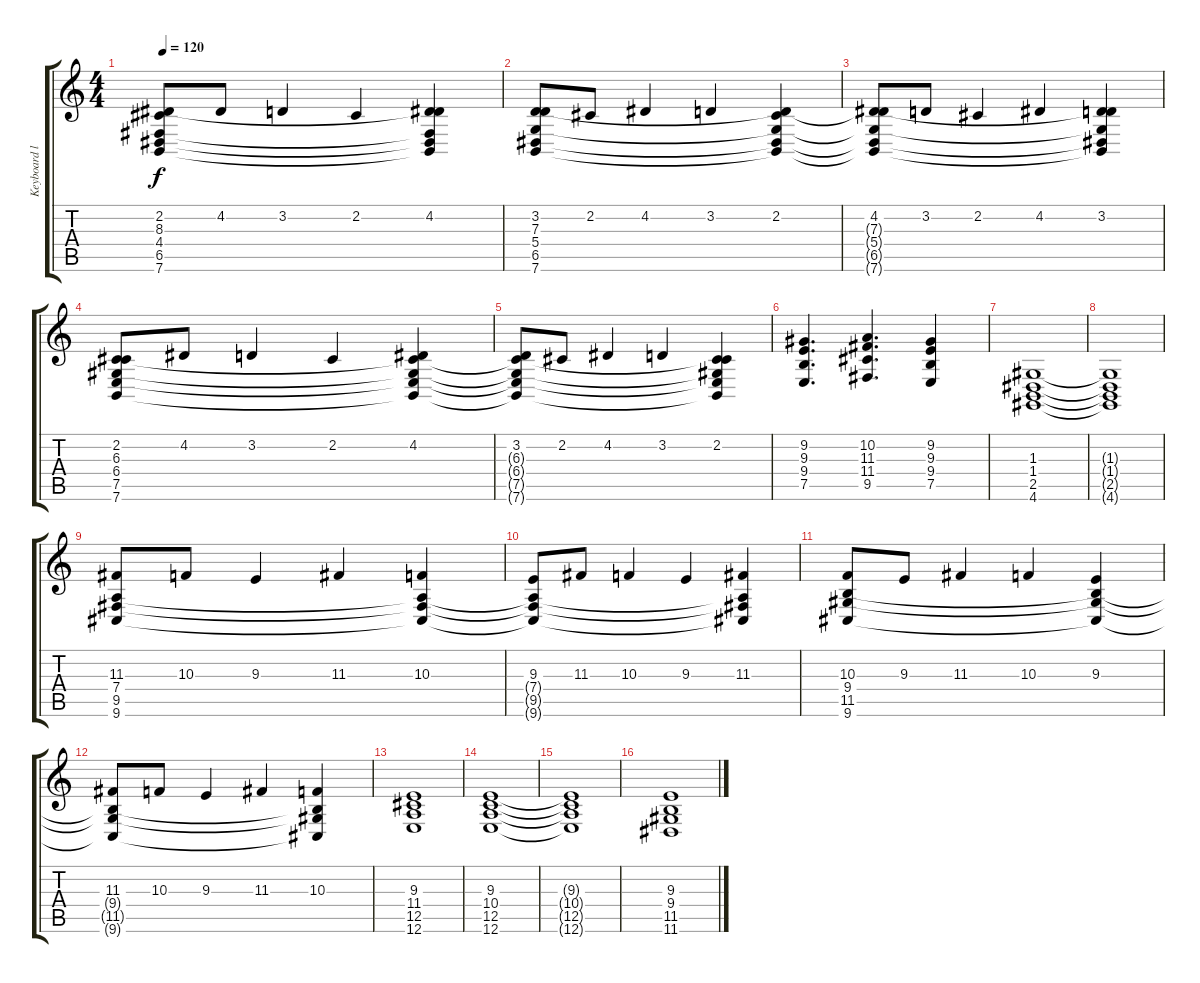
\track ("Keyboard lead" "Keyboard l") {instrument lead1square}
\staff {score tabs}
\tuning (E4 B3 G3 D3 A2 E2) {hide}
\ts (4 4)
\tempo 120
\clef g2
\ks c
(2.2 8.3{t} 4.4{t} 6.5{t} 7.6{t}).8{dy f} 4.2.8 3.2.4 2.2.4 (4.2 8.3{t} 4.4{t} 6.5{t} 7.6{t}).4 |
(3.2 7.3 5.4 6.5 7.6).8 2.2.8 4.2.4 3.2.4 (2.2 7.3{t} 5.4{t} 6.5{t} 7.6{t}).4 |
(4.2 7.3{t} 5.4{t} 6.5{t} 7.6{t}).8 3.2.8 2.2.4 4.2.4 (3.2 7.3{t} 5.4{t} 6.5{t} 7.6{t}).4 |
(2.2 6.3 6.4 7.5 7.6).8 4.2.8 3.2.4 2.2.4 (4.2 6.3{t} 6.4{t} 7.5{t} 7.6{t}).4 |
(3.2 6.3{t} 6.4{t} 7.5{t} 7.6{t}).8 2.2.8 4.2.4 3.2.4 (2.2 6.3{t} 6.4{t} 7.5{t} 7.6{t}).4 |
(9.2 9.3 9.4 7.5).4{d} (10.2 11.3 11.4 9.5).4{d} (9.2 9.3 9.4 7.5).4 |
(1.3 1.4 2.5 4.6).1 |
(1.3{t} 1.4{t} 2.5{t} 4.6{t}).1 |
(11.3 7.4 9.5 9.6).8 10.3.8 9.3.4 11.3.4 (10.3 7.4{t} 9.5{t} 9.6{t}).4 |
(9.3 7.4{t} 9.5{t} 9.6{t}).8 11.3.8 10.3.4 9.3.4 (11.3 7.4{t} 9.5{t} 9.6{t}).4 |
(10.3 9.4 11.5 9.6).8 9.3.8 11.3.4 10.3.4 (9.3 9.4{t} 11.5{t} 9.6{t}).4 |
(11.3 9.4{t} 11.5{t} 9.6{t}).8 10.3.8 9.3.4 11.3.4 (10.3 9.4{t} 11.5{t} 9.6{t}).4 |
(9.3 11.4 12.5 12.6).1 |
(9.3 10.4 12.5 12.6).1 |
(9.3{t} 10.4{t} 12.5{t} 12.6{t}).1 |
(9.3 9.4 11.5 11.6).1
